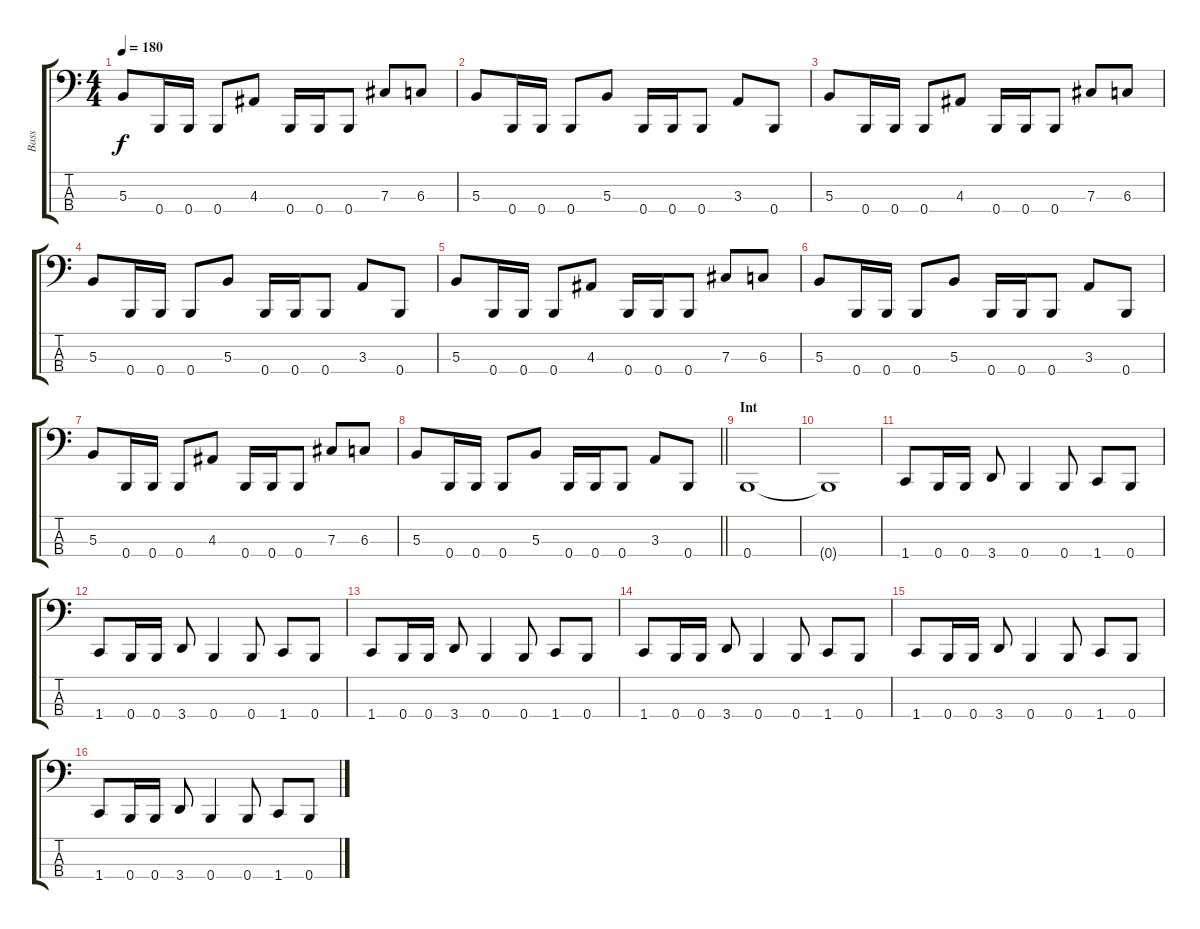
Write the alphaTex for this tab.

\track ("Bass" "Bass") {instrument electricbasspick}
\staff {score tabs}
\tuning (E2 B1 Gb1 B0) {hide}
\ts (4 4)
\tempo 180
\clef f4
\ks c
5.3.8{dy f} 0.4.16 0.4.16 0.4.8 4.3.8 0.4.16 0.4.16 0.4.8 7.3.8 6.3.8 |
5.3.8 0.4.16 0.4.16 0.4.8 5.3.8 0.4.16 0.4.16 0.4.8 3.3.8 0.4.8 |
5.3.8 0.4.16 0.4.16 0.4.8 4.3.8 0.4.16 0.4.16 0.4.8 7.3.8 6.3.8 |
5.3.8 0.4.16 0.4.16 0.4.8 5.3.8 0.4.16 0.4.16 0.4.8 3.3.8 0.4.8 |
5.3.8 0.4.16 0.4.16 0.4.8 4.3.8 0.4.16 0.4.16 0.4.8 7.3.8 6.3.8 |
5.3.8 0.4.16 0.4.16 0.4.8 5.3.8 0.4.16 0.4.16 0.4.8 3.3.8 0.4.8 |
5.3.8 0.4.16 0.4.16 0.4.8 4.3.8 0.4.16 0.4.16 0.4.8 7.3.8 6.3.8 |
\barLineRight lightlight
5.3.8 0.4.16 0.4.16 0.4.8 5.3.8 0.4.16 0.4.16 0.4.8 3.3.8 0.4.8 |
\section ("" "Int")
0.4.1 |
0.4{t}.1 |
1.4.8 0.4.16 0.4.16 3.4.8 0.4.4 0.4.8 1.4.8 0.4.8 |
1.4.8 0.4.16 0.4.16 3.4.8 0.4.4 0.4.8 1.4.8 0.4.8 |
1.4.8 0.4.16 0.4.16 3.4.8 0.4.4 0.4.8 1.4.8 0.4.8 |
1.4.8 0.4.16 0.4.16 3.4.8 0.4.4 0.4.8 1.4.8 0.4.8 |
1.4.8 0.4.16 0.4.16 3.4.8 0.4.4 0.4.8 1.4.8 0.4.8 |
1.4.8 0.4.16 0.4.16 3.4.8 0.4.4 0.4.8 1.4.8 0.4.8
